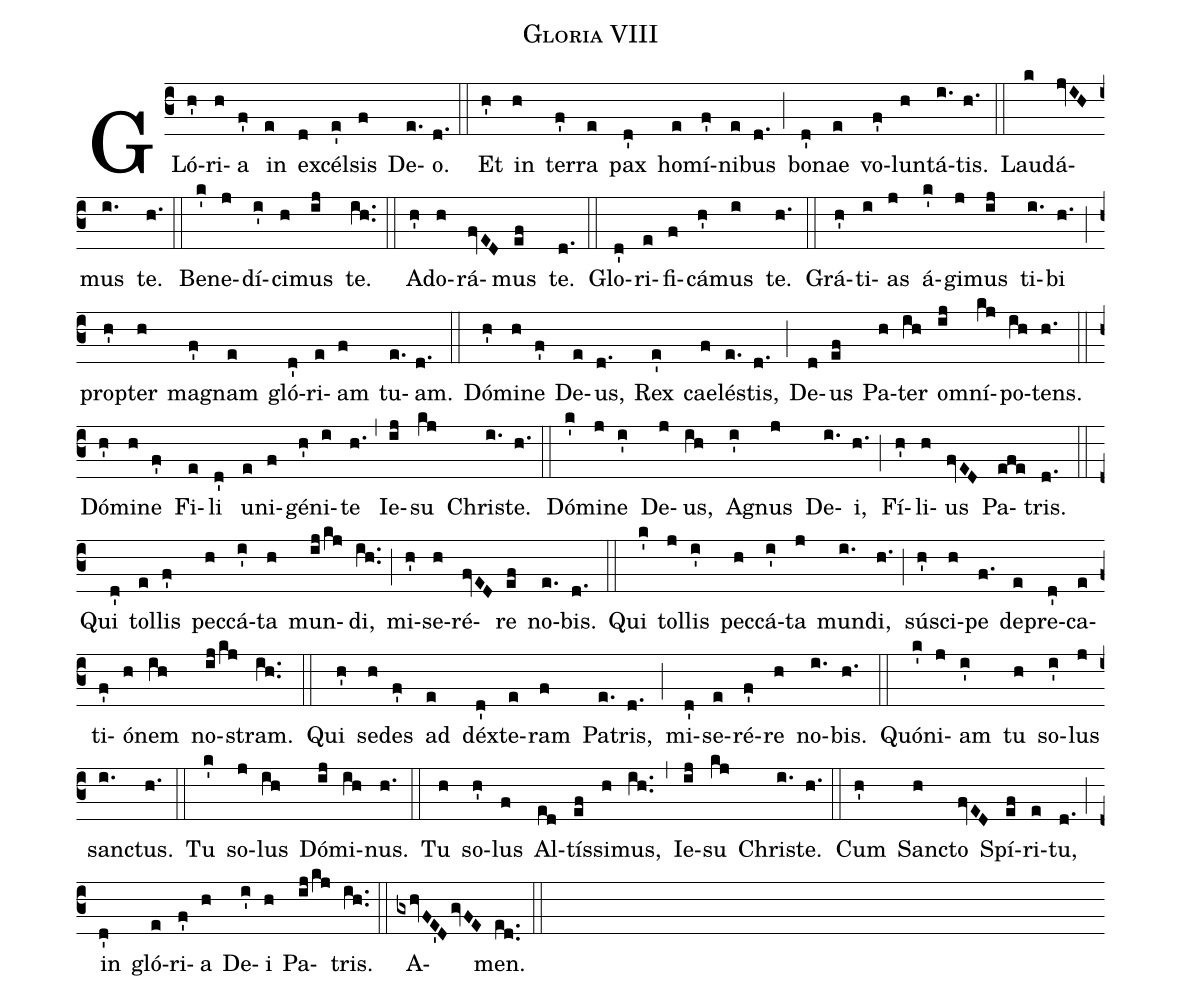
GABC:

name:Gloria VIII;
%%
(c3) GLó(h')ri(h)a(f') in(e) e(d)xcél(e')sis(f) De(e.)o.(d.) (::)

Et(h') in(h) ter(f')ra(e) pax(d') ho(e)mí(f')ni(e)bus(d.) (;)
bo(d')nae(e) vo(f')lun(h)tá(i.)tis.(h.) (::)

Lau(k)dá-(jvIH)mus(i.) te.(h.) (::)

Be(k')ne(j)dí(i')ci(h)mus(ij) te.(ih..) (::)

A(h')do(h)rá-(fvED)mus(ef) te.(d.) (::)

Glo(d')ri(e)fi(f)cá(h')mus(i) te.(h.) (::)

Grá(h')ti(i)as(j) á(k')gi(j)mus(ij) ti(i.)bi(h.) (;)
prop(h')ter(h) ma(f')gnam(e) gló(d')ri(e)am(f) tu(e.)am.(d.) (::)

Dó(h')mi(h)ne(f') De(e)us,(d.) Rex(e') cae(f)lé(e.)stis,(d.) (;)
De(d)us(ef) Pa(h)ter(ih) o(ij)mní(kj)po(ih)tens.(h.) (::)

Dó(h')mi(h)ne(f') Fi(e)li(d') u(e)ni(f)gé(h')ni(i)te(h.) (,)
Ie(ij)su(kj) Chri(i.)ste.(h.) (::)

Dó(k')mi(j)ne(i') De(j)us,(ih) A(i')gnus(j) De(i.)i,(h.) (;)
Fí(h')li(h)us(fvED) Pa(efe)tris.(d.) (::)

Qui(d') tol(e)lis(f') pec(h)cá(i')ta(h) mun(ij/kj)di,(ih..) (;)
mi(h')se(h)ré(fvED)re(ef) no(e.)bis.(d.) (::)

Qui(k') tol(j)lis(i') pec(h)cá(i')ta(j) mun(i.)di,(h.) (;)
sús(h')ci(h)pe(f.) de(e)pre(d')ca(e)ti(f')ó(h)nem(ih) no(ij/kj)stram.(ih..) (::)

Qui(h') se(h)des(f') ad(e) dé(d')xte(e)ram(f) Pa(e.)tris,(d.) (;)
mi(d')se(e)ré(f')re(h) no(i.)bis.(h.) (::)

Quó(k')ni(j)am(i') tu(h) so(i')lus(j) san(i.)ctus.(h.) (::)

Tu(k') so(j)lus(ih) Dó(ij)mi(ih)nus.(h.) (::)

Tu(h) so(h')lus(f) Al(ed)tís(ef)si(h)mus,(ih..) (,)
Ie(ij)su(kj) Chri(i.)ste.(h.) (::)

Cum(h') San(h)cto(fvED) Spí(ef)ri(e)tu,(d.) (;)
in(d') gló(e)ri(f')a(h) De(i')i(h) Pa(ij/kj)tris.(ih..) (::)

A(gxhvFE'DgvFE)men.(ed..) (::)
